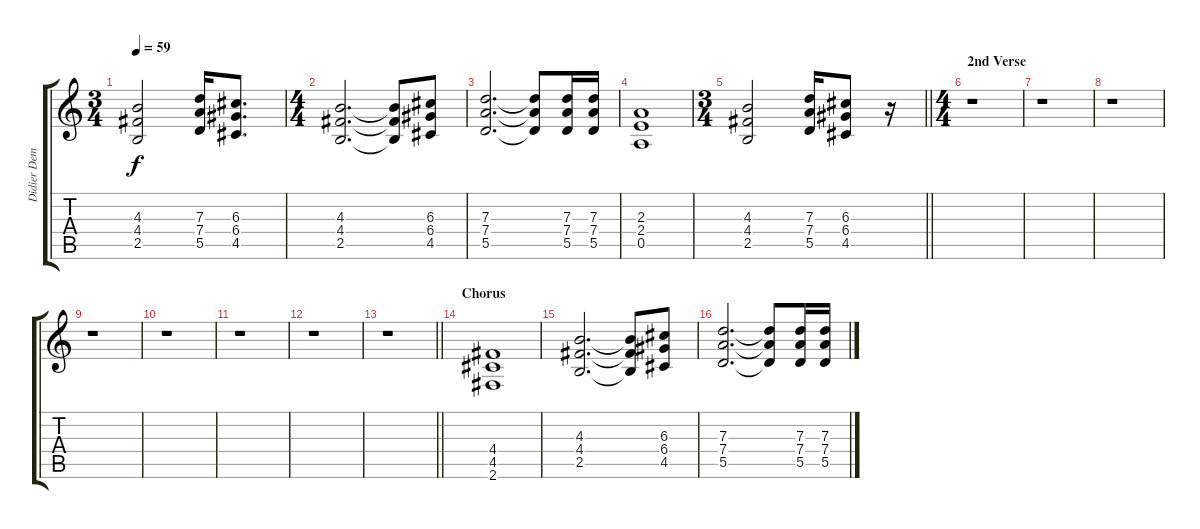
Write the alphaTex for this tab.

\track ("Didier Demajean" "Didier Dem") {instrument distortionguitar}
\staff {score tabs}
\tuning (E4 B3 G3 D3 A2 E2) {hide}
\ts (3 4)
\tempo 59
\clef g2
\ks c
(4.3 4.4 2.5).2{dy f} (7.3 7.4 5.5).16 (6.3 6.4 4.5).8{d} |
\ts (4 4)
(4.3 4.4 2.5).2{d} (4.3{t} 4.4{t} 2.5{t}).8 (6.3 6.4 4.5).8 |
(7.3 7.4 5.5).2{d} (7.3{t} 7.4{t} 5.5{t}).8 (7.3 7.4 5.5).16 (7.3 7.4 5.5).16 |
(2.3 2.4 0.5).1 |
\ts (3 4)
\barLineRight lightlight
(4.3 4.4 2.5).2 (7.3 7.4 5.5).16 (6.3 6.4 4.5).8 r.16 |
\ts (4 4)
\section ("" "2nd Verse")
r.1 |
r.1 |
r.1 |
r.1 |
r.1 |
r.1 |
r.1 |
\barLineRight lightlight
r.1 |
\section ("" "Chorus")
(4.4 4.5 2.6).1 |
(4.3 4.4 2.5).2{d} (4.3{t} 4.4{t} 2.5{t}).8 (6.3 6.4 4.5).8 |
(7.3 7.4 5.5).2{d} (7.3{t} 7.4{t} 5.5{t}).8 (7.3 7.4 5.5).16 (7.3 7.4 5.5).16
